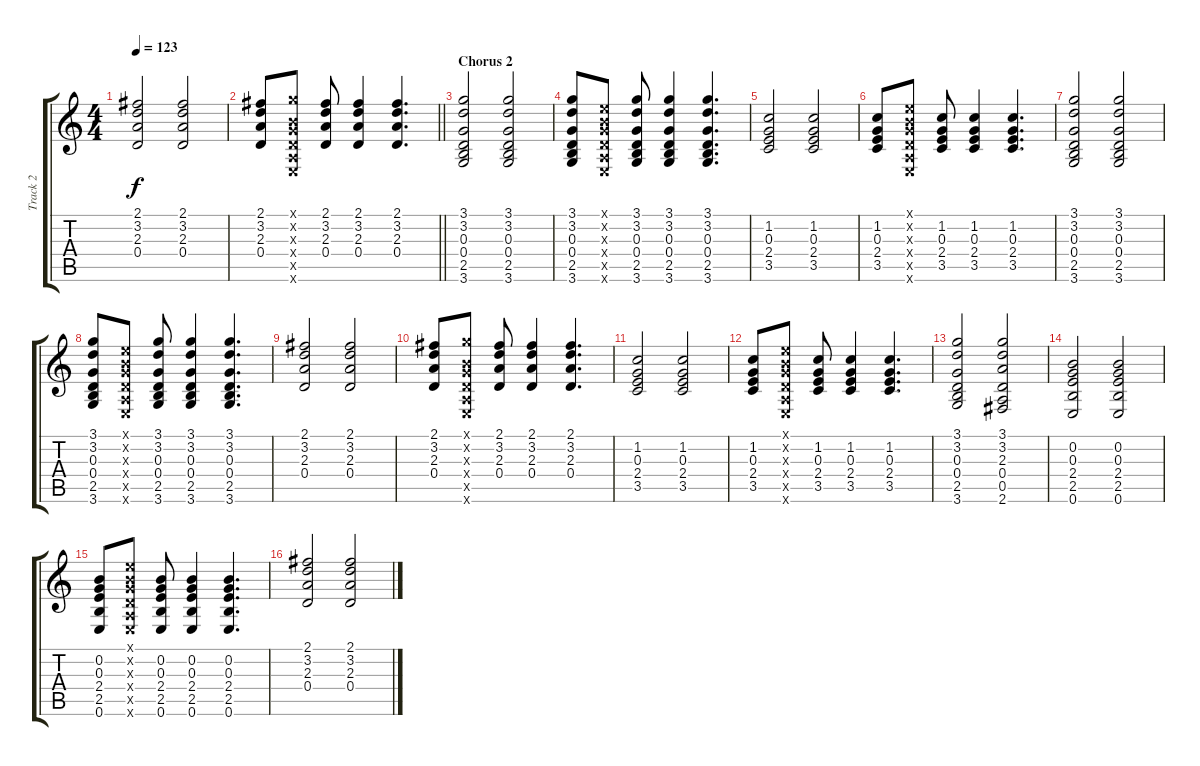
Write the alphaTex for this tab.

\track ("Track 2" "Track 2") {instrument acousticguitarsteel}
\staff {score tabs}
\tuning (E4 B3 G3 D3 A2 E2) {hide}
\ts (4 4)
\tempo 123
\clef g2
\ks c
(2.1 3.2 2.3 0.4).2{dy f} (2.1 3.2 2.3 0.4).2 |
\barLineRight lightlight
(2.1 3.2 2.3 0.4).8 (3.1{x} 0.2{x} 0.3{x} 0.4{x} 0.5{x} 0.6{x}).8 (2.1 3.2 2.3 0.4).8 (2.1 3.2 2.3 0.4).4 (2.1 3.2 2.3 0.4).4{d} |
\section ("" "Chorus 2")
(3.1 3.2 0.3 0.4 2.5 3.6).2 (3.1 3.2 0.3 0.4 2.5 3.6).2 |
(3.1 3.2 0.3 0.4 2.5 3.6).8 (0.1{x} 0.2{x} 0.3{x} 0.4{x} 0.5{x} 0.6{x}).8 (3.1 3.2 0.3 0.4 2.5 3.6).8 (3.1 3.2 0.3 0.4 2.5 3.6).4 (3.1 3.2 0.3 0.4 2.5 3.6).4{d} |
(1.2 0.3 2.4 3.5).2 (1.2 0.3 2.4 3.5).2 |
(1.2 0.3 2.4 3.5).8 (0.1{x} 0.2{x} 0.3{x} 0.4{x} 0.5{x} 0.6{x}).8 (1.2 0.3 2.4 3.5).8 (1.2 0.3 2.4 3.5).4 (1.2 0.3 2.4 3.5).4{d} |
(3.1 3.2 0.3 0.4 2.5 3.6).2 (3.1 3.2 0.3 0.4 2.5 3.6).2 |
(3.1 3.2 0.3 0.4 2.5 3.6).8 (0.1{x} 0.2{x} 0.3{x} 0.4{x} 0.5{x} 0.6{x}).8 (3.1 3.2 0.3 0.4 2.5 3.6).8 (3.1 3.2 0.3 0.4 2.5 3.6).4 (3.1 3.2 0.3 0.4 2.5 3.6).4{d} |
(2.1 3.2 2.3 0.4).2 (2.1 3.2 2.3 0.4).2 |
(2.1 3.2 2.3 0.4).8 (3.1{x} 0.2{x} 0.3{x} 0.4{x} 0.5{x} 0.6{x}).8 (2.1 3.2 2.3 0.4).8 (2.1 3.2 2.3 0.4).4 (2.1 3.2 2.3 0.4).4{d} |
(1.2 0.3 2.4 3.5).2 (1.2 0.3 2.4 3.5).2 |
(1.2 0.3 2.4 3.5).8 (0.1{x} 0.2{x} 0.3{x} 0.4{x} 0.5{x} 0.6{x}).8 (1.2 0.3 2.4 3.5).8 (1.2 0.3 2.4 3.5).4 (1.2 0.3 2.4 3.5).4{d} |
(3.1 3.2 0.3 0.4 2.5 3.6).2 (3.1 3.2 2.3 0.4 0.5 2.6).2 |
(0.2 0.3 2.4 2.5 0.6).2 (0.2 0.3 2.4 2.5 0.6).2 |
(0.2 0.3 2.4 2.5 0.6).8 (0.1{x} 0.2{x} 0.3{x} 0.4{x} 0.5{x} 0.6{x}).8 (0.2 0.3 2.4 2.5 0.6).8 (0.2 0.3 2.4 2.5 0.6).4 (0.2 0.3 2.4 2.5 0.6).4{d} |
(2.1 3.2 2.3 0.4).2 (2.1 3.2 2.3 0.4).2
